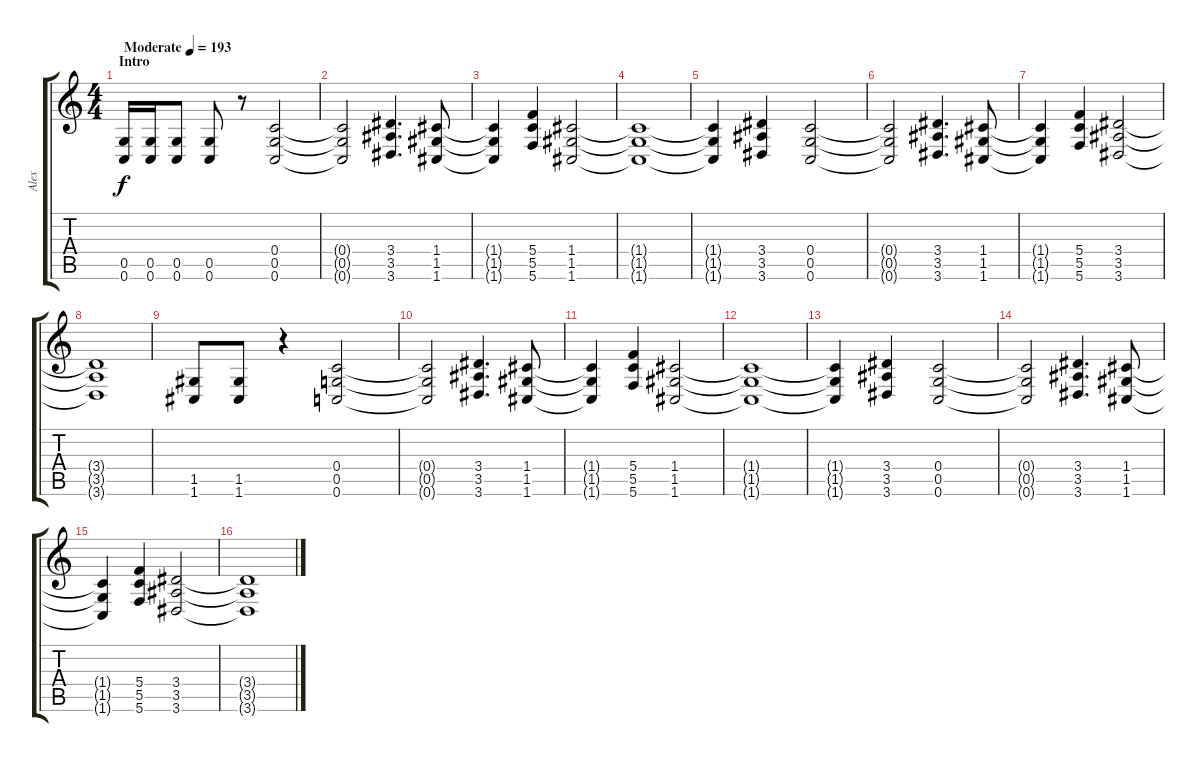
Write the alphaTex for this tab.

\track ("Alex" "Alex") {instrument distortionguitar}
\staff {score tabs}
\tuning (D4 A3 F3 C3 G2 C2) {hide}
\ts (4 4)
\section ("" "Intro")
\tempo (193 "Moderate")
\clef g2
\ks c
(0.5 0.6).16{dy f instrument distortionguitar} (0.5 0.6).16 (0.5 0.6).8 (0.5 0.6).8 r.8 (0.4 0.5 0.6).2 |
(0.4{t} 0.5{t} 0.6{t}).2 (3.4 3.5 3.6).4{d} (1.4 1.5 1.6).8 |
(1.4{t} 1.5{t} 1.6{t}).4 (5.4 5.5 5.6).4 (1.4 1.5 1.6).2 |
(1.4{t} 1.5{t} 1.6{t}).1 |
(1.4{t} 1.5{t} 1.6{t}).4 (3.4 3.5 3.6).4 (0.4 0.5 0.6).2 |
(0.4{t} 0.5{t} 0.6{t}).2 (3.4 3.5 3.6).4{d} (1.4 1.5 1.6).8 |
(1.4{t} 1.5{t} 1.6{t}).4 (5.4 5.5 5.6).4 (3.4 3.5 3.6).2 |
(3.4{t} 3.5{t} 3.6{t}).1 |
(1.5 1.6).8 (1.5 1.6).8 r.4 (0.4 0.5 0.6).2 |
(0.4{t} 0.5{t} 0.6{t}).2 (3.4 3.5 3.6).4{d} (1.4 1.5 1.6).8 |
(1.4{t} 1.5{t} 1.6{t}).4 (5.4 5.5 5.6).4 (1.4 1.5 1.6).2 |
(1.4{t} 1.5{t} 1.6{t}).1 |
(1.4{t} 1.5{t} 1.6{t}).4 (3.4 3.5 3.6).4 (0.4 0.5 0.6).2 |
(0.4{t} 0.5{t} 0.6{t}).2 (3.4 3.5 3.6).4{d} (1.4 1.5 1.6).8 |
(1.4{t} 1.5{t} 1.6{t}).4 (5.4 5.5 5.6).4 (3.4 3.5 3.6).2 |
(3.4{t} 3.5{t} 3.6{t}).1
